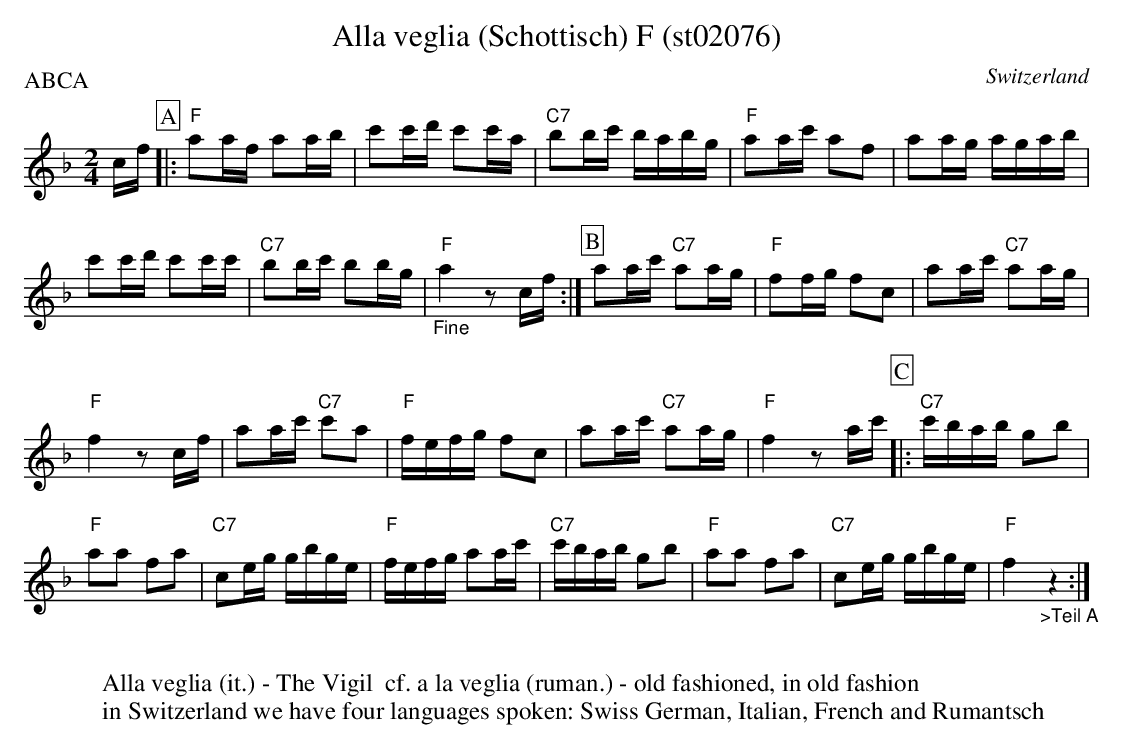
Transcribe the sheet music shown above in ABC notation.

X:1
T:Alla veglia (Schottisch) F (st02076)
O:Switzerland
P:ABCA
M:2/4
L:1/16
K:F major
cf [P:A] |: "F"a2af a2ab | c'2c'd' c'2c'a | "C7"b2bc' babg | "F"a2ac' a2f2 | a2ag agab |
c'2c'd' c'2c'c' | "C7"b2bc' b2bg | "F""_Fine"a4z2cf :| [P:B] a2ac' "C7"a2ag | "F"f2fg f2c2 | a2ac' "C7"a2ag |
"F"f4z2cf | a2ac' "C7"c'2a2 | "F"fefg f2c2 | a2ac' "C7"a2ag | "F"f4z2ac' [P:C] |: "C7"c'bab g2b2 |
"F"a2a2 f2a2 | "C7"c2eg gbge | "F"fefg a2ac' | "C7"c'bab g2b2 | "F"a2a2 f2a2 | "C7"c2eg gbge | "F"f4"_>Teil A"z4 :|
W:
W: Alla veglia (it.) - The Vigil  cf. a la veglia (ruman.) - old fashioned, in old fashion
W:in Switzerland we have four languages spoken: Swiss German, Italian, French and Rumantsch
